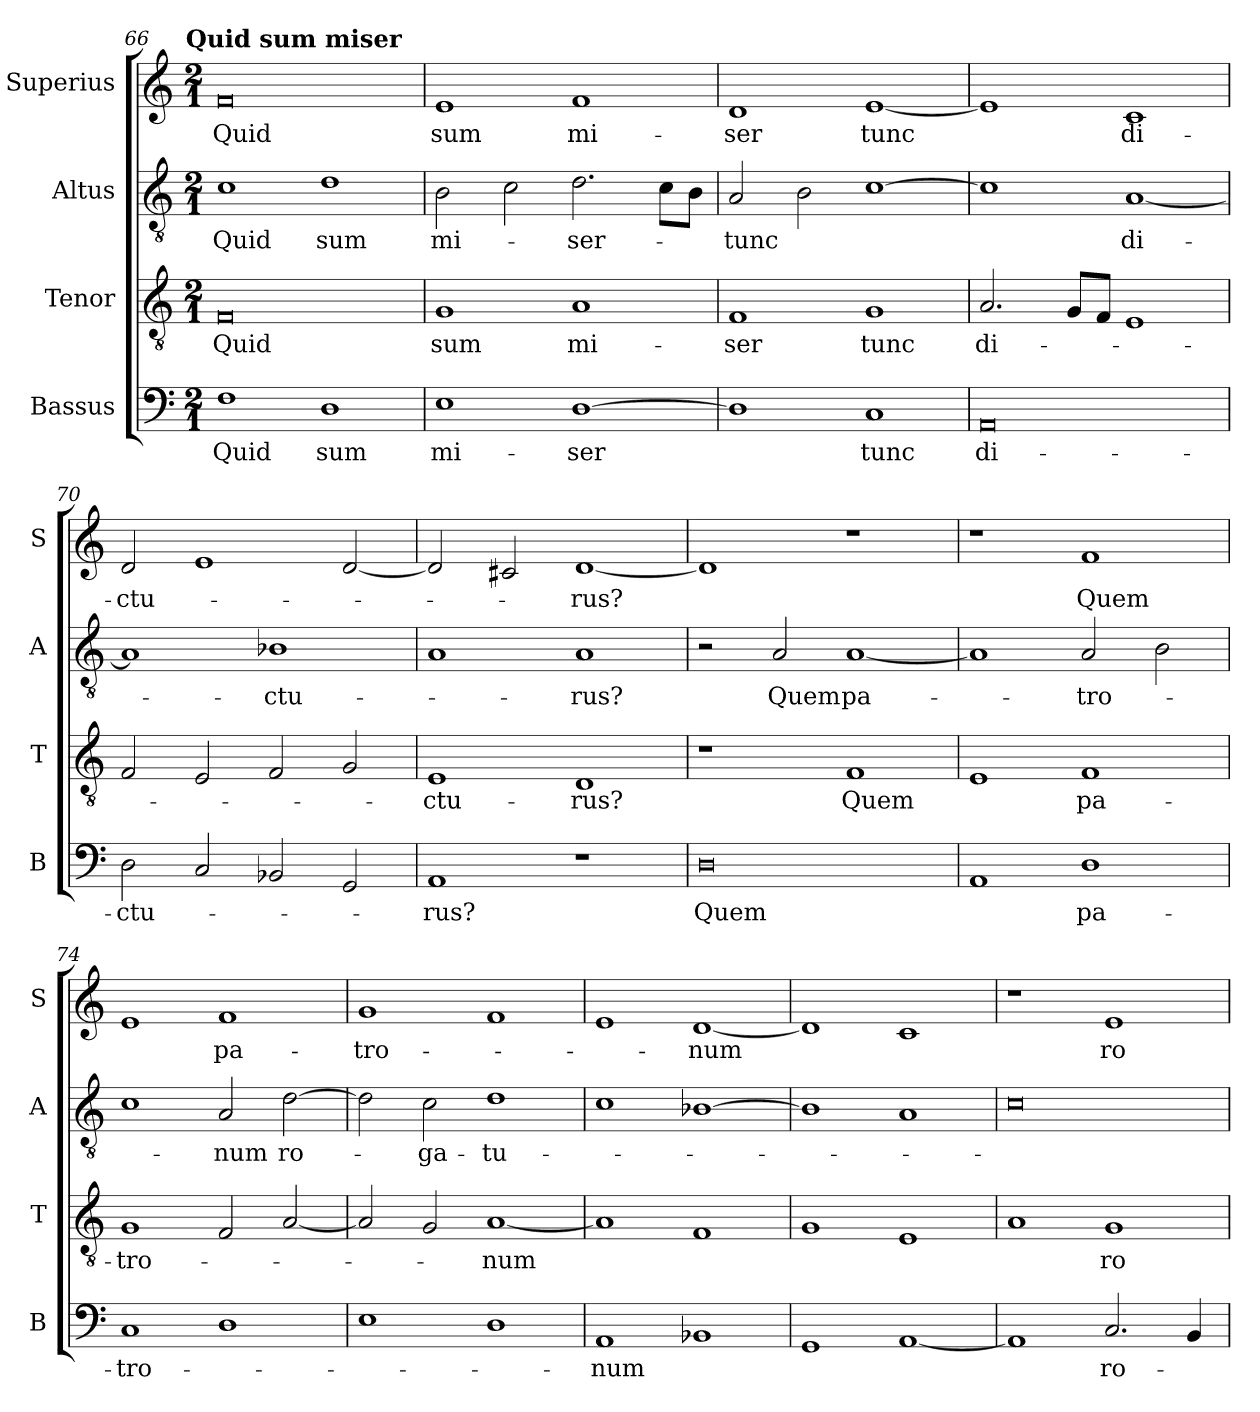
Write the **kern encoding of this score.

**kern	**text	**kern	**text	**kern	**text	**kern	**text
*part4	*part4	*part3	*part3	*part2	*part2	*part1	*part1
*staff4	*staff4	*staff3	*staff3	*staff2	*staff2	*staff1	*staff1
*I"Bassus	*	*I"Tenor	*	*I"Altus	*	*I"Superius	*
*I'B	*	*I'T	*	*I'A	*	*I'S	*
!!LO:PB:g=z
*clefF4	*	*clefGv2	*	*clefGv2	*	*clefG2	*
*k[]	*	*k[]	*	*k[]	*	*k[]	*
!!LO:TX:omd:t=Quid sum miser
*M2/1	*	*M2/1	*	*M2/1	*	*M2/1	*
=66	=66	=66	=66	=66	=66	=66	=66
1F	Quid	0F	Quid	1c	Quid	0f	Quid
1D	sum	.	.	1d	sum	.	.
=67	=67	=67	=67	=67	=67	=67	=67
1E	mi-	1G	sum	2B\	mi-	1e	sum
.	.	.	.	2c\	.	.	.
[1D	-ser	1A	mi-	2.d\	-ser-	1f	mi-
.	.	.	.	8c\L	.	.	.
.	.	.	.	8B\J	.	.	.
=68	=68	=68	=68	=68	=68	=68	=68
1D]	.	1F	-ser	2A/	-tunc	1d	-ser
.	.	.	.	2B\	.	.	.
1C	tunc	1G	tunc	[1c	.	[1e	tunc
=69	=69	=69	=69	=69	=69	=69	=69
0AA	di-	2.A/	di-	1c]	.	1e]	.
.	.	8G/L	.	.	.	.	.
.	.	8F/J	.	.	.	.	.
.	.	1E	.	[1A	di-	1c	di-
=70	=70	=70	=70	=70	=70	=70	=70
2D\	-ctu-	2F/	.	1A]	.	2d/	-ctu-
2C/	.	2E/	.	.	.	1e	.
2BB-X/	.	2F/	.	1B-X	-ctu-	.	.
2GG/	.	2G/	.	.	.	[2d/	.
=71	=71	=71	=71	=71	=71	=71	=71
1AA	-rus?	1E	-ctu-	1A	.	2d/]	.
.	.	.	.	.	.	2c#X/	.
1r	.	1D	-rus?	1A	-rus?	[1d	-rus?
=72	=72	=72	=72	=72	=72	=72	=72
0D	Quem	1r	.	2r	.	1d]	.
.	.	.	.	2A/	Quem	.	.
.	.	1F	Quem	[1A	pa-	1r	.
=73	=73	=73	=73	=73	=73	=73	=73
1AA	.	1E	.	1A]	.	1r	.
1D	pa-	1F	pa-	2A/	-tro-	1f	Quem
.	.	.	.	2B\	.	.	.
=74	=74	=74	=74	=74	=74	=74	=74
1C	-tro-	1G	-tro-	1c	.	1e	.
1D	.	2F/	.	2A/	-num	1f	pa-
.	.	[2A/	.	[2d\	ro-	.	.
=75	=75	=75	=75	=75	=75	=75	=75
1E	.	2A/]	.	2d\]	.	1g	-tro-
.	.	2G/	.	2c\	-ga-	.	.
1D	.	[1A	-num	1d	-tu-	1f	.
=76	=76	=76	=76	=76	=76	=76	=76
1AA	-num	1A]	.	1c	.	1e	.
1BB-X	.	1F	.	[1B-X	.	[1d	-num
=77	=77	=77	=77	=77	=77	=77	=77
1GG	.	1G	.	1B-]	.	1d]	.
[1AA	.	1E	.	1A	.	1c	.
=78	=78	=78	=78	=78	=78	=78	=78
1AA]	.	1A	.	0c	.	1r	.
2.C/	ro-	1G	ro-	.	.	1e	ro-
4BB/	.	.	.	.	.	.	.
=	=	=	=	=	=	=	=
*-	*-	*-	*-	*-	*-	*-	*-
